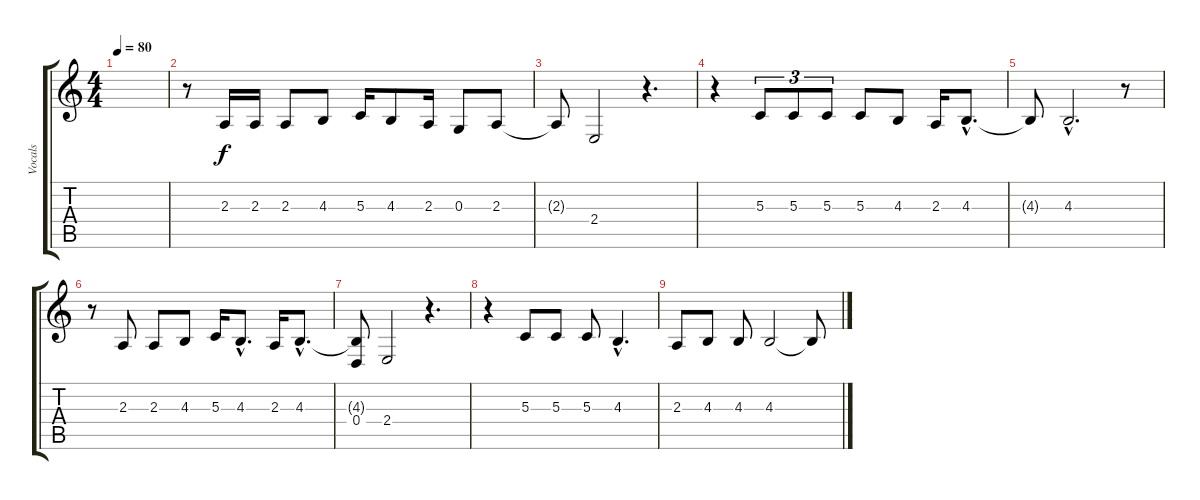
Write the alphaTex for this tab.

\track ("Vocals" "Vocals") {instrument choiraahs}
\staff {score tabs}
\tuning (E4 B3 G3 D3 A2 E2) {hide}
\ts (4 4)
\tempo 80
\clef g2
\ks c
|
r.8 2.3.16 2.3.16 2.3.8 4.3.8 5.3.16 4.3.8 2.3.16 0.3.8 2.3.8 |
2.3{t}.8 2.4.2 r.4{d} |
r.4 5.3.8{tu (3 2)} 5.3.8{tu (3 2)} 5.3.8{tu (3 2)} 5.3.8 4.3.8 2.3.16 4.3{hac}.8{d} |
4.3{t}.8 4.3{hac}.2{d} r.8 |
r.8 2.3.8 2.3.8 4.3.8 5.3.16 4.3{hac}.8{d} 2.3.16 4.3{hac}.8{d} |
(4.3{t} 0.4).8 2.4.2 r.4{d} |
r.4 5.3.8 5.3.8 5.3.8 4.3{hac}.4{d} |
2.3.8 4.3.8 4.3.8 4.3.2 4.3{t}.8
